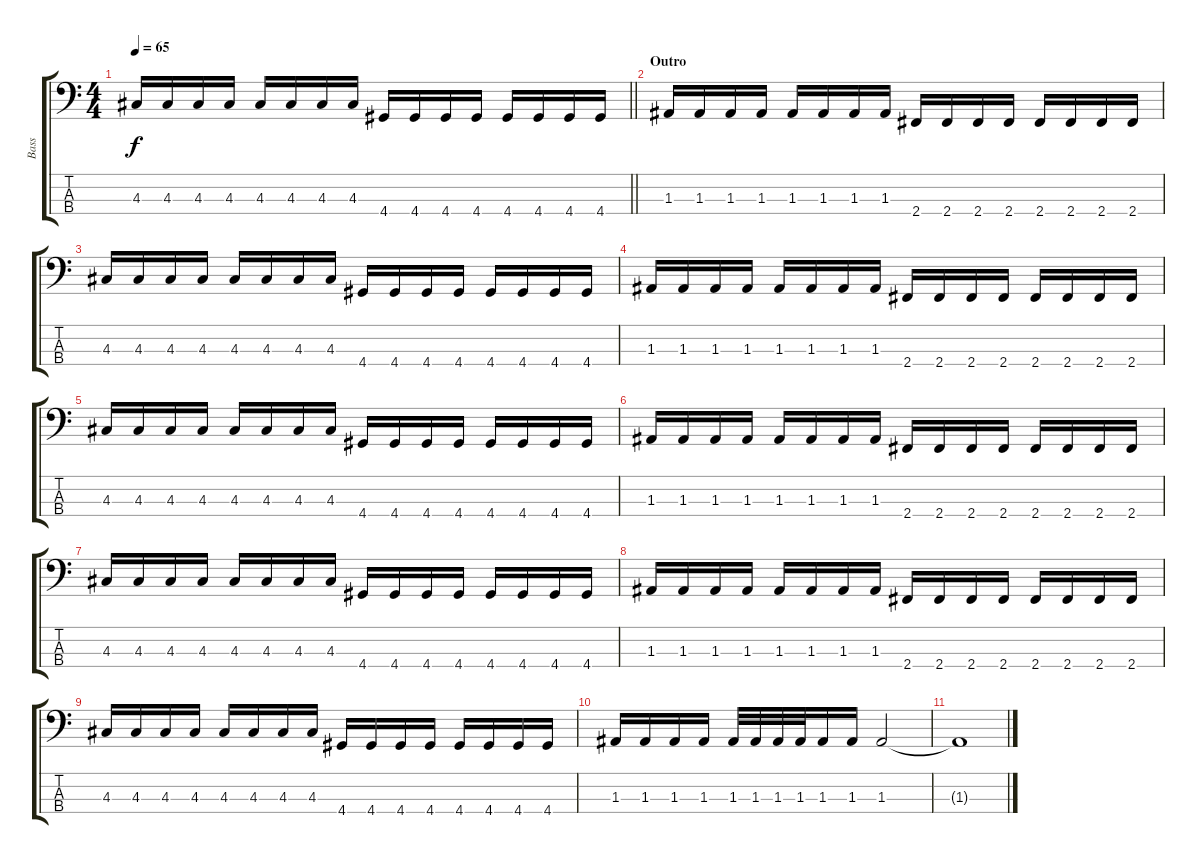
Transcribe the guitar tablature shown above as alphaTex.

\track ("Bass" "Bass") {instrument electricbasspick}
\staff {score tabs}
\tuning (G2 D2 A1 E1) {hide}
\ts (4 4)
\tempo 65
\clef f4
\barLineRight lightlight
\ks c
4.3.16{dy f} 4.3.16 4.3.16 4.3.16 4.3.16 4.3.16 4.3.16 4.3.16 4.4.16 4.4.16 4.4.16 4.4.16 4.4.16 4.4.16 4.4.16 4.4.16 |
\section ("" "Outro")
1.3.16 1.3.16 1.3.16 1.3.16 1.3.16 1.3.16 1.3.16 1.3.16 2.4.16 2.4.16 2.4.16 2.4.16 2.4.16 2.4.16 2.4.16 2.4.16 |
4.3.16 4.3.16 4.3.16 4.3.16 4.3.16 4.3.16 4.3.16 4.3.16 4.4.16 4.4.16 4.4.16 4.4.16 4.4.16 4.4.16 4.4.16 4.4.16 |
1.3.16 1.3.16 1.3.16 1.3.16 1.3.16 1.3.16 1.3.16 1.3.16 2.4.16 2.4.16 2.4.16 2.4.16 2.4.16 2.4.16 2.4.16 2.4.16 |
4.3.16 4.3.16 4.3.16 4.3.16 4.3.16 4.3.16 4.3.16 4.3.16 4.4.16 4.4.16 4.4.16 4.4.16 4.4.16 4.4.16 4.4.16 4.4.16 |
1.3.16 1.3.16 1.3.16 1.3.16 1.3.16 1.3.16 1.3.16 1.3.16 2.4.16 2.4.16 2.4.16 2.4.16 2.4.16 2.4.16 2.4.16 2.4.16 |
4.3.16 4.3.16 4.3.16 4.3.16 4.3.16 4.3.16 4.3.16 4.3.16 4.4.16 4.4.16 4.4.16 4.4.16 4.4.16 4.4.16 4.4.16 4.4.16 |
1.3.16 1.3.16 1.3.16 1.3.16 1.3.16 1.3.16 1.3.16 1.3.16 2.4.16 2.4.16 2.4.16 2.4.16 2.4.16 2.4.16 2.4.16 2.4.16 |
4.3.16 4.3.16 4.3.16 4.3.16 4.3.16 4.3.16 4.3.16 4.3.16 4.4.16 4.4.16 4.4.16 4.4.16 4.4.16 4.4.16 4.4.16 4.4.16 |
1.3.16 1.3.16 1.3.16 1.3.16 1.3.32 1.3.32 1.3.32 1.3.32 1.3.16 1.3.16 1.3.2 |
1.3{t}.1
